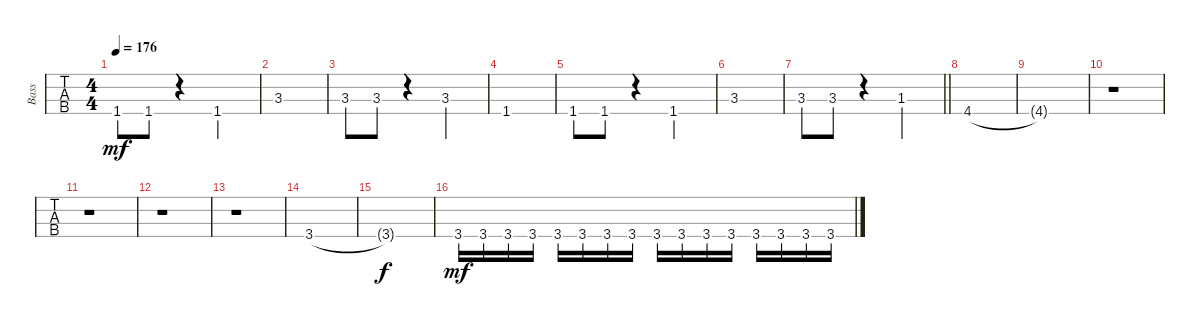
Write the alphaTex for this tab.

\track ("Bass" "Bass") {instrument electricbassfinger}
\staff {tabs}
\tuning (G2 D2 A1 E1) {hide}
\ts (4 4)
\tempo 176
\clef f4
\ks cminor
1.4.8{dy mf} 1.4.8 r.4 1.4.2 |
3.3.1 |
3.3.8 3.3.8 r.4 3.3.2 |
1.4.1 |
1.4.8 1.4.8 r.4 1.4.2 |
3.3.1 |
\barLineRight lightlight
3.3.8 3.3.8 r.4 1.3.2 |
\section ("" "")
4.4.1{volume 0} |
4.4{t}.1 |
r.1 |
r.1 |
r.1 |
r.1 |
3.4.1{volume 12} |
3.4{t}.1{dy f} |
3.4.16{dy mf} 3.4.16 3.4.16 3.4.16 3.4.16 3.4.16 3.4.16 3.4.16 3.4.16 3.4.16 3.4.16 3.4.16 3.4.16 3.4.16 3.4.16 3.4.16
